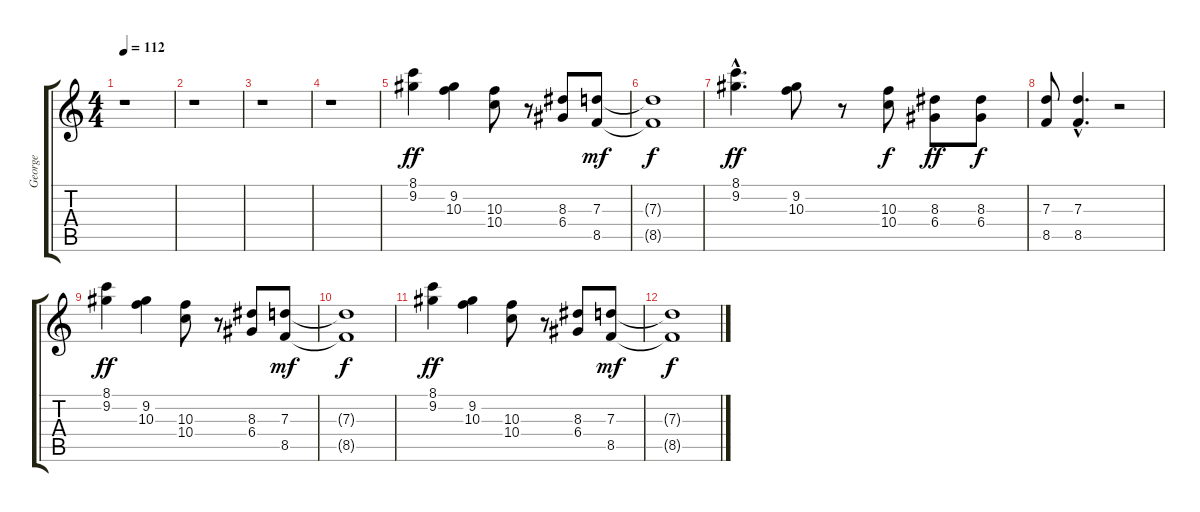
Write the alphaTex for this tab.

\track ("George" "George") {instrument overdrivenguitar}
\staff {score tabs}
\tuning (E4 B3 G3 D3 A2 E2) {hide}
\ts (4 4)
\tempo 112
\clef g2
\ks c
r.1{dy f} |
r.1 |
r.1 |
r.1 |
(8.1 9.2).4{dy ff} (9.2 10.3).4 (10.3 10.4).8 r.8 (8.3 6.4).8 (7.3 8.5).8{dy mf} |
(7.3{t} 8.5{t}).1{dy f} |
(8.1{hac} 9.2).4{d dy ff} (9.2 10.3).8 r.8 (10.3 10.4).8{dy f} (8.3 6.4).8{dy ff} (8.3 6.4).8{dy f} |
(7.3 8.5).8 (7.3{hac} 8.5{hac}).4{d} r.2 |
(8.1 9.2).4{dy ff} (9.2 10.3).4 (10.3 10.4).8 r.8 (8.3 6.4).8 (7.3 8.5).8{dy mf} |
(7.3{t} 8.5{t}).1{dy f} |
(8.1 9.2).4{dy ff} (9.2 10.3).4 (10.3 10.4).8 r.8 (8.3 6.4).8 (7.3 8.5).8{dy mf} |
(7.3{t} 8.5{t}).1{dy f}
